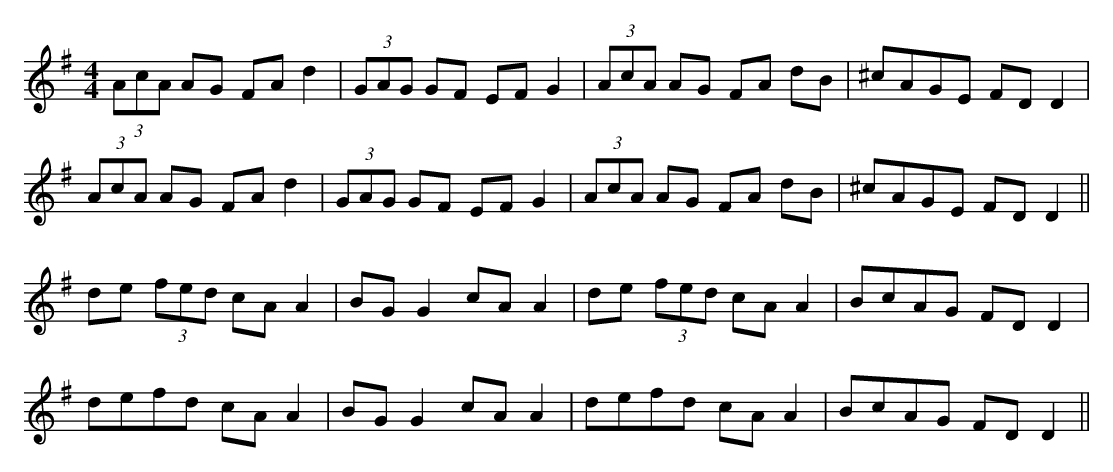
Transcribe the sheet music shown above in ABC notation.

X:1
M:4/4
K:Dmix
(3AcA AG FA d2|(3GAG GF EF G2|(3AcA AG FA dB|^cAGE FD D2|
(3AcA AG FA d2|(3GAG GF EF G2|(3AcA AG FA dB|^cAGE FD D2||
de (3fed cA A2|BG G2 cA A2|de (3fed cA A2|BcAG FD D2|
defd cA A2|BG G2 cA A2|defd cA A2|BcAG FD D2||
